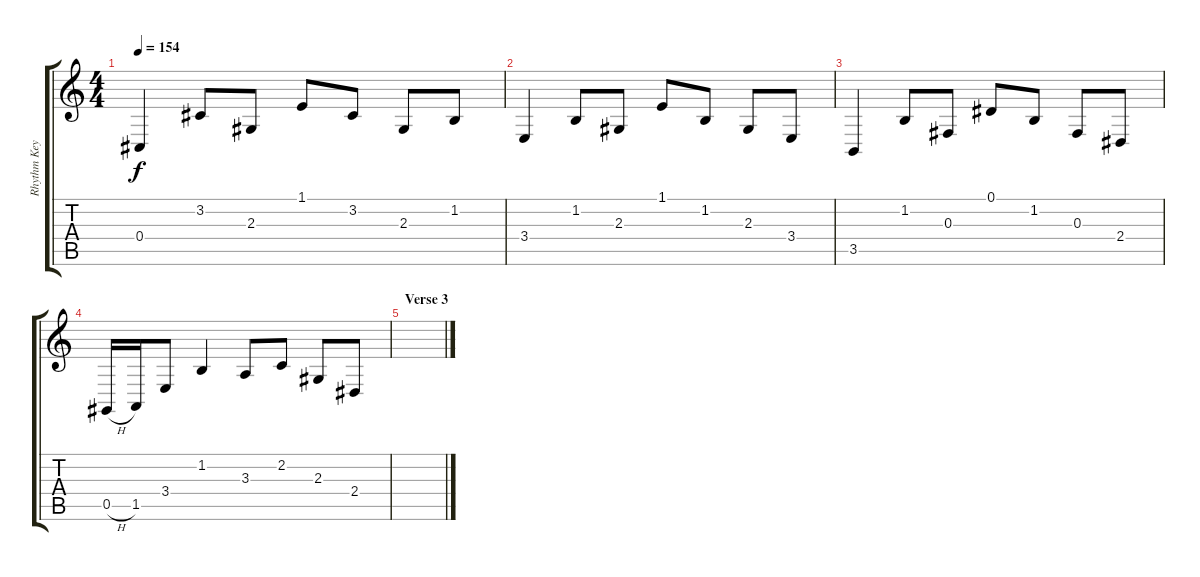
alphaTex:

\track ("Rhythm Keyboard" "Rhythm Key") {instrument harpsichord}
\staff {score tabs}
\tuning (Eb4 Bb3 Gb3 Db3 Ab2 Eb2) {hide}
\ts (4 4)
\tempo 154
\clef g2
\ks c
0.4.4{dy f} 3.2.8 2.3.8 1.1.8 3.2.8 2.3.8 1.2.8 |
3.4.4 1.2.8 2.3.8 1.1.8 1.2.8 2.3.8 3.4.8 |
3.5.4 1.2.8 0.3.8 0.1.8 1.2.8 0.3.8 2.4.8 |
0.5{h}.16 1.5.16 3.4.8 1.2.4 3.3.8 2.2.8 2.3.8 2.4.8 |
\section ("" "Verse 3")
